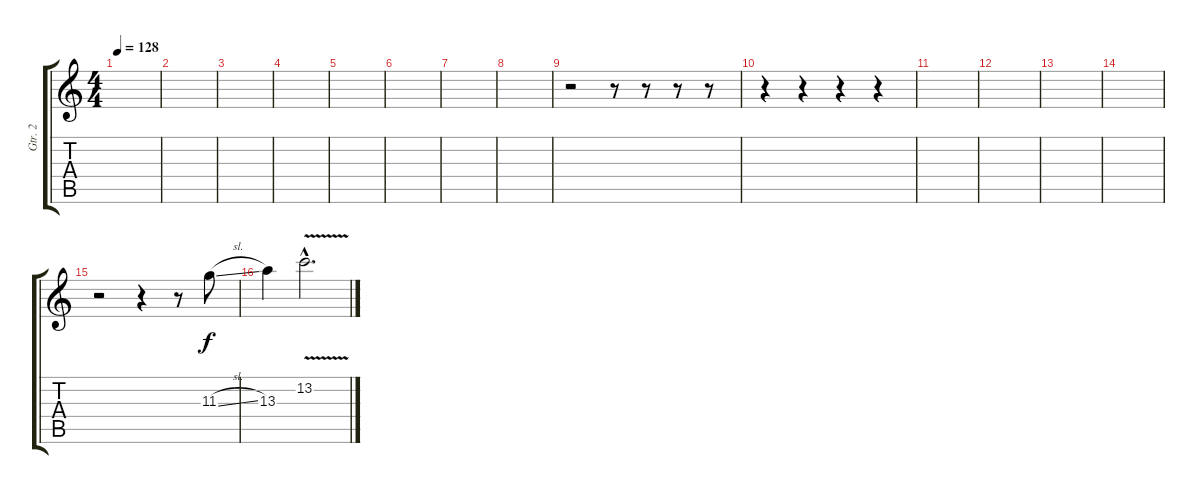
\track ("Gtr. 2" "Gtr. 2") {instrument electricguitarjazz}
\staff {score tabs}
\tuning (E4 B3 Ab3 E3 B2 E2) {hide}
\ts (4 4)
\tempo 128
\clef g2
\ks c
|
|
|
|
|
|
|
|
r.2 r.8 r.8 r.8 r.8 |
r.4 r.4 r.4 r.4 |
|
|
|
|
r.2 r.4 r.8 11.3{sl}.8{dy f} |
13.3.4 13.2{v hac}.2{d}
